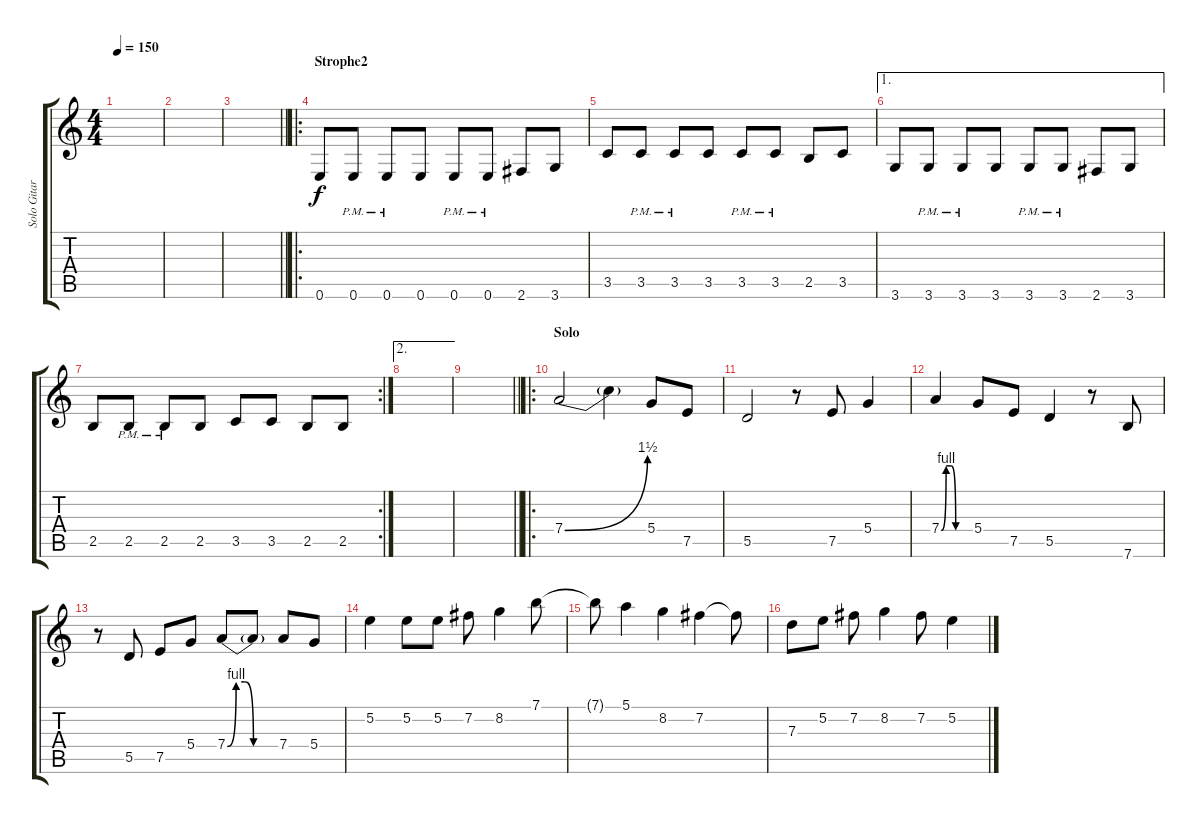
\track ("Solo Gitarre" "Solo Gitar") {instrument overdrivenguitar}
\staff {score tabs}
\tuning (E4 B3 G3 D3 A2 E2) {hide}
\ts (4 4)
\tempo 150
\clef g2
\ks c
|
|
\barLineRight lightlight
|
\ro
\section ("" "Strophe2")
0.6.8 0.6{pm}.8 0.6{pm}.8 0.6.8 0.6{pm}.8 0.6{pm}.8 2.6.8 3.6.8 |
3.5.8 3.5{pm}.8 3.5{pm}.8 3.5.8 3.5{pm}.8 3.5{pm}.8 2.5.8 3.5.8 |
\ae 1
3.6.8 3.6{pm}.8 3.6{pm}.8 3.6.8 3.6{pm}.8 3.6{pm}.8 2.6.8 3.6.8 |
\rc 2
2.5.8 2.5{pm}.8 2.5{pm}.8 2.5.8 3.5.8 3.5.8 2.5.8 2.5.8 |
\ae 2
|
\barLineRight lightlight
|
\ro
\section ("" "Solo")
7.4{be (bend 0 0 60 6)}.2 7.4{t}.4 5.4.8 7.5.8 |
5.5.2 r.8 7.5.8 5.4.4 |
7.4{be (custom 0 0 10 4 20 4 30 0 60 0)}.4 5.4.8 7.5.8 5.5.4 r.8 7.6.8 |
r.8 5.5.8 7.5.8 5.4.8 7.4{be (custom 0 0 10 4 20 4 30 0 60 0)}.8 7.4{t}.8 7.4.8 5.4.8 |
5.2.4 5.2.8 5.2.8 7.2.8 8.2.4 7.1.8 |
7.1{t}.8 5.1.4 8.2.4 7.2.4 7.2{t}.8 |
7.3.8 5.2.8 7.2.8 8.2.4 7.2.8 5.2.4
